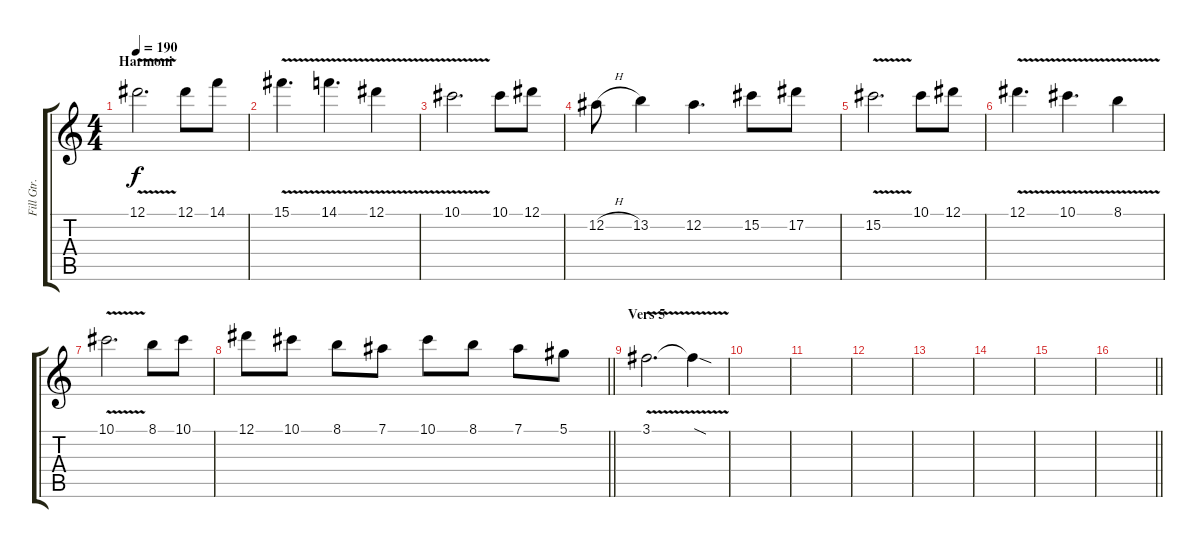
\track ("Fill Gtr. 2" "Fill Gtr. ") {instrument distortionguitar}
\staff {score tabs}
\tuning (Eb4 Bb3 Gb3 Db3 Ab2 Eb2) {hide}
\ts (4 4)
\section ("" "Harmoni")
\tempo 190
\clef g2
\ks c
12.1{v}.2{d dy f} 12.1.8 14.1.8 |
15.1{v}.4{d} 14.1{v}.4{d} 12.1{v}.4 |
10.1{v}.2{d} 10.1.8 12.1.8 |
12.2{h}.8 13.2.4 12.2.4{d} 15.2.8 17.2.8 |
15.2{v}.2{d} 10.1.8 12.1.8 |
12.1{v}.4{d} 10.1{v}.4{d} 8.1{v}.4 |
10.1{v}.2{d} 8.1.8 10.1.8 |
\barLineRight lightlight
12.1.8 10.1.8 8.1.8 7.1.8 10.1.8 8.1.8 7.1.8 5.1.8 |
\section ("" "Vers 5")
3.1{v}.2{d} 3.1{sod t}.4 |
|
|
|
|
|
|
\barLineRight lightlight
